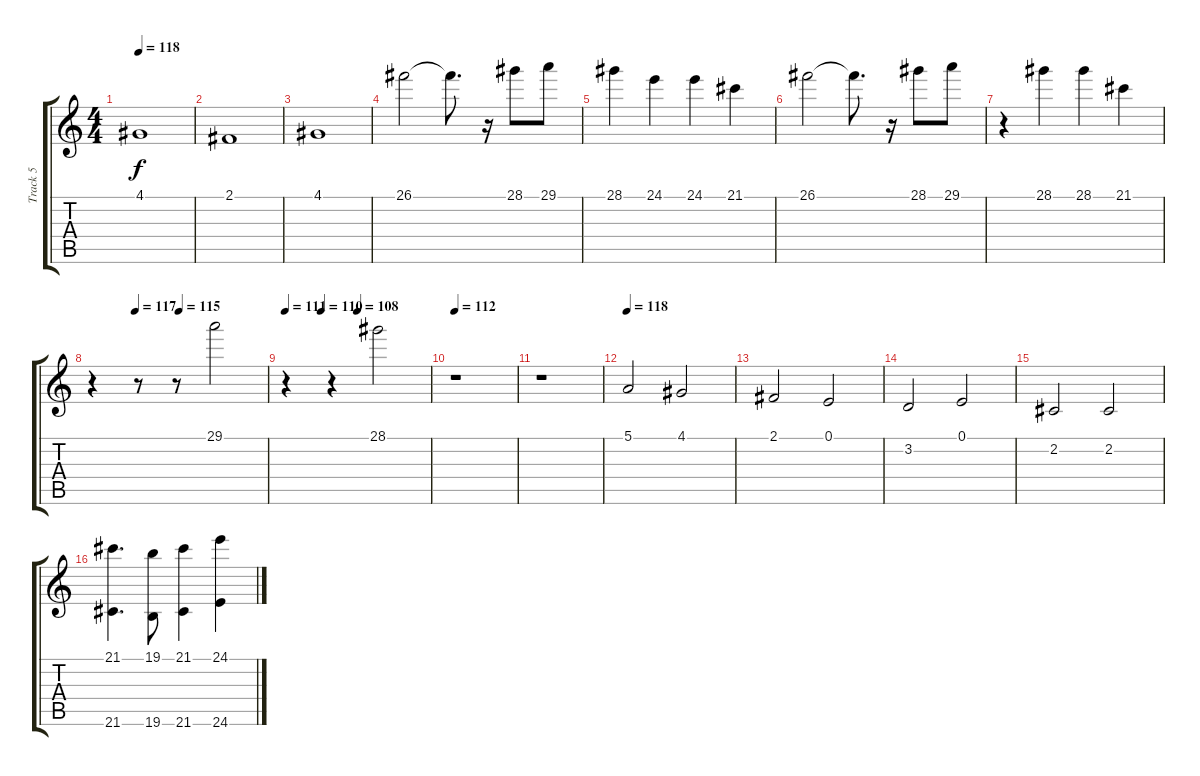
\track ("Track 5" "Track 5") {instrument stringensemble1}
\staff {score tabs}
\tuning (E4 B3 G3 D3 A2 E2) {hide}
\ts (4 4)
\tempo 118
\clef g2
\ks c
4.1.1{dy f} |
2.1.1 |
4.1.1 |
26.1.2 26.1{t}.8{d} r.16 28.1.8 29.1.8 |
28.1.4 24.1.4 24.1.4 21.1.4 |
26.1.2 26.1{t}.8{d} r.16 28.1.8 29.1.8 |
r.4 28.1.4 28.1.4 21.1.4 |
\tempo (117 0.25)
\tempo (115 0.5)
r.4 r.8 r.8 29.1.2 |
\tempo 111
\tempo (110 0.25)
\tempo (108 0.5)
r.4 r.4 28.1.2 |
\tempo 112
r.1 |
r.1 |
\tempo 118
5.1.2 4.1.2 |
2.1.2 0.1.2 |
3.2.2 0.1.2 |
2.2.2 2.2.2 |
(21.1 21.6).4{d} (19.1 19.6).8 (21.1 21.6).4 (24.1 24.6).4
